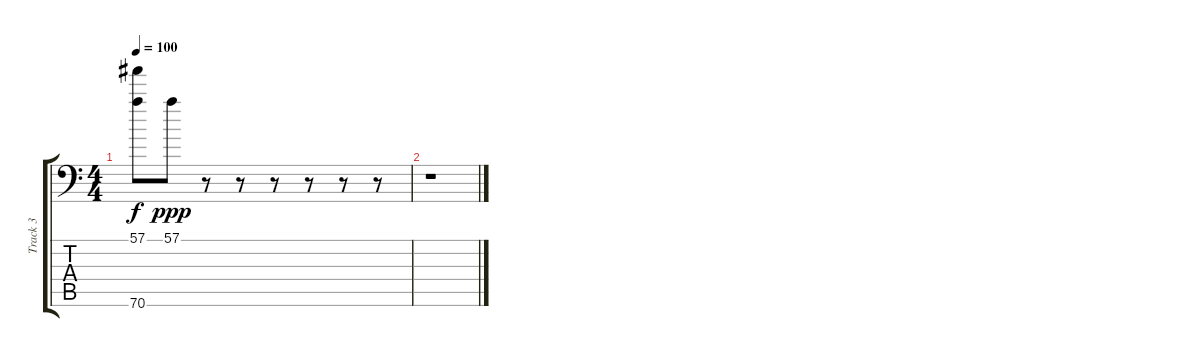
\track ("Track 3" "Track 3") {instrument acousticgrandpiano}
\staff {score tabs}
\tuning (C-1 C-1 C-1 C-1 C-1 C-1) {hide}
\ts (4 4)
\tempo 100
\clef f4
\ks c
(57.1 70.6).8{dy f} 57.1.8{dy ppp} r.8 r.8 r.8 r.8 r.8 r.8 |
r.1
